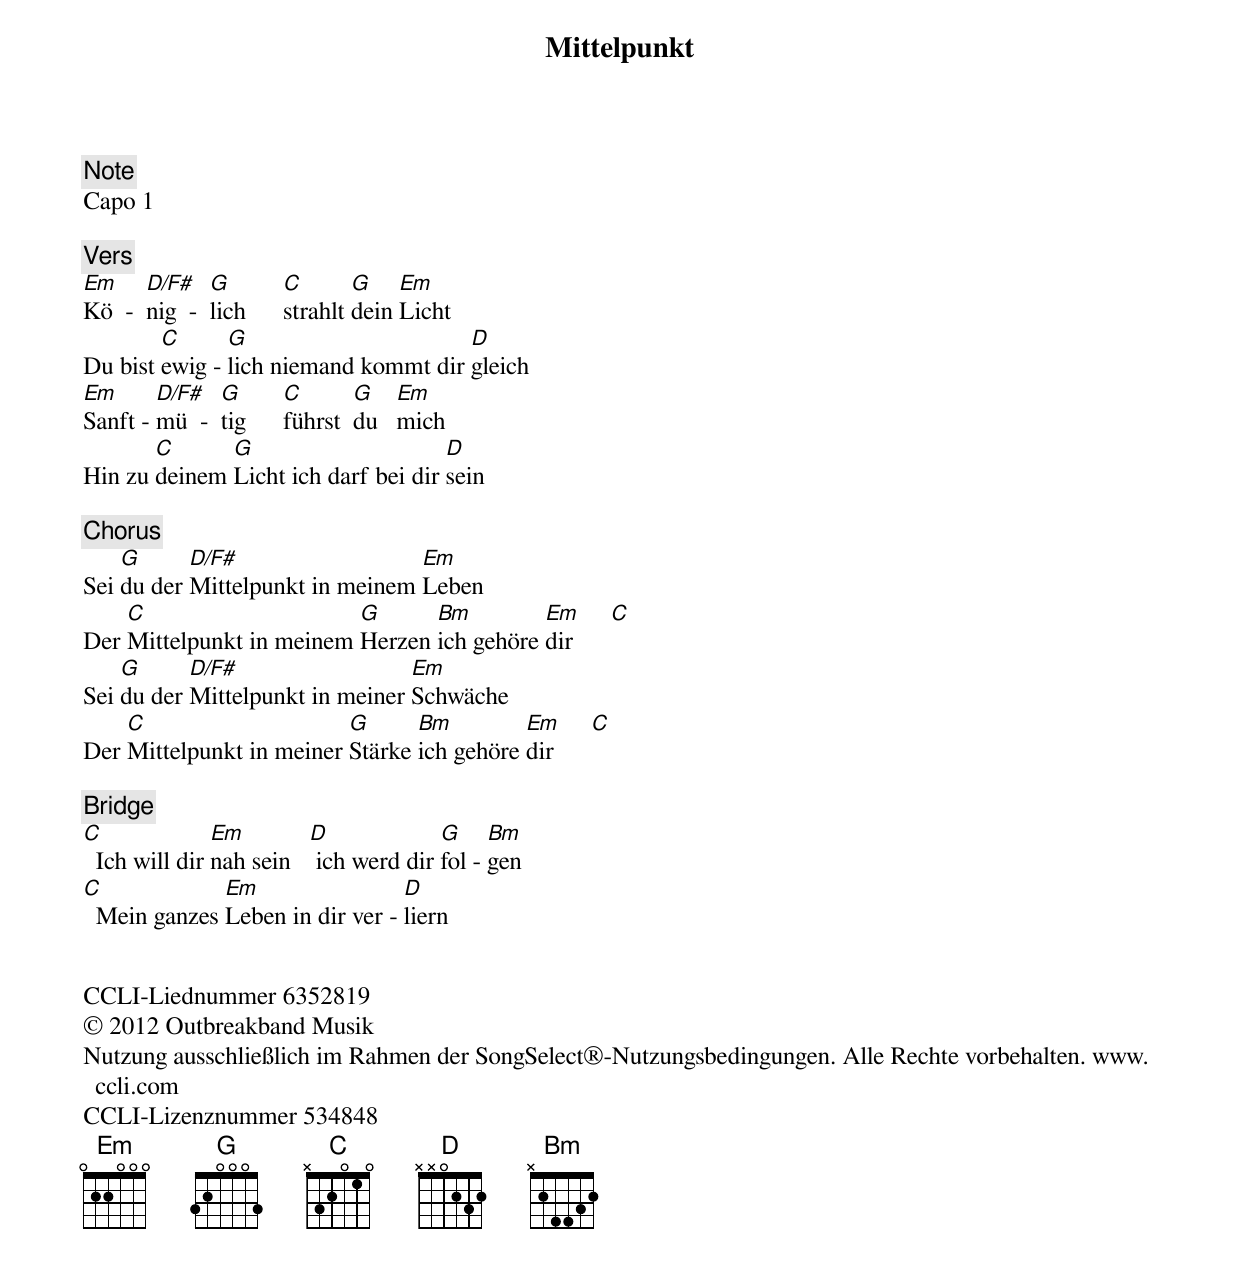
{title: Mittelpunkt}
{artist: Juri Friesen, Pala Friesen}
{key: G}
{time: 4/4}
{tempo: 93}
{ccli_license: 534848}
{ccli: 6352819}
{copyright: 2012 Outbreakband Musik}
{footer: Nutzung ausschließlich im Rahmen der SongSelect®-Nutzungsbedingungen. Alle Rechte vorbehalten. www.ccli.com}

{comment: Note}
Capo 1

{comment: Vers}
[Em]Kö  -  [D/F#]nig  -  [G]lich      [C]strahlt [G]dein [Em]Licht
Du bist [C]ewig - [G]lich niemand kommt dir [D]gleich
[Em]Sanft - [D/F#]mü  -  [G]tig      [C]führst  [G]du   [Em]mich
Hin zu [C]deinem [G]Licht ich darf bei dir [D]sein

{comment: Chorus}
Sei [G]du der [D/F#]Mittelpunkt in meinem [Em]Leben
Der [C]Mittelpunkt in meinem [G]Herzen [Bm]ich gehöre [Em]dir      [C]
Sei [G]du der [D/F#]Mittelpunkt in meiner [Em]Schwäche
Der [C]Mittelpunkt in meiner [G]Stärke [Bm]ich gehöre [Em]dir      [C]

{comment: Bridge}
[C]  Ich will dir [Em]nah sein   [D] ich werd dir [G]fol - [Bm]gen
[C]  Mein ganzes [Em]Leben in dir ver - [D]liern


CCLI-Liednummer 6352819
© 2012 Outbreakband Musik
Nutzung ausschließlich im Rahmen der SongSelect®-Nutzungsbedingungen. Alle Rechte vorbehalten. www.ccli.com
CCLI-Lizenznummer 534848
